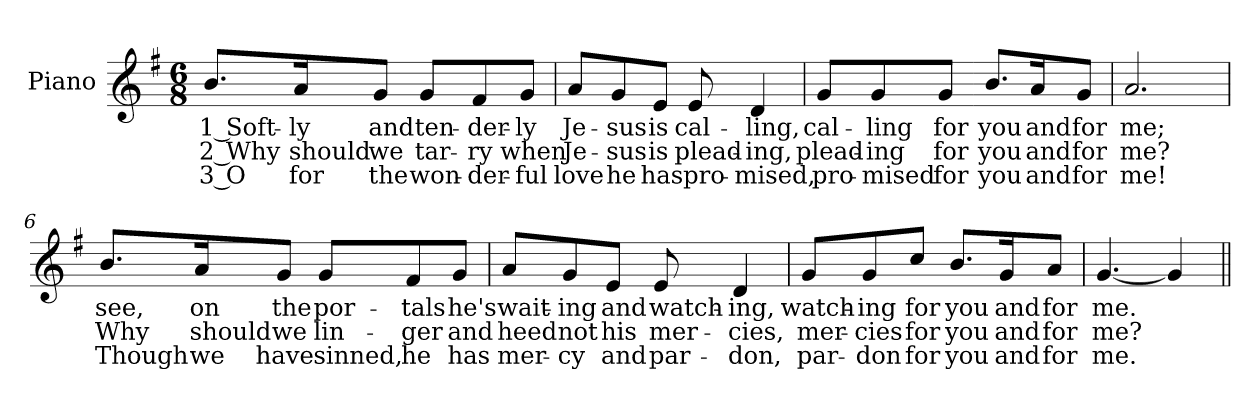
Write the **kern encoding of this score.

**kern	**text	**text	**text
*part1	*part1	*part1	*part1
*staff1	*staff1	*staff1	*staff1
*I"Piano	*	*	*
*I'Pno.	*	*	*
!!LO:PB:g=z
*clefG2	*	*	*
*k[f#]	*	*	*
*G:	*	*	*
*M6/8	*	*	*
=1	=1	=1	=1
!	!LO:LY:b:color=#000000	!LO:LY:b:color=#000000	!LO:LY:b:color=#000000
8.bi/L	1 Soft-	2 Why	3 O
!	!LO:LY:b:color=#000000	!LO:LY:b:color=#000000	!LO:LY:b:color=#000000
16ai/K	-ly	should	for
!	!LO:LY:b:color=#000000	!LO:LY:b:color=#000000	!LO:LY:b:color=#000000
8gi/J	and	we	the
!	!LO:LY:b:color=#000000	!LO:LY:b:color=#000000	!LO:LY:b:color=#000000
8gi/L	ten-	tar-	won-
!	!LO:LY:b:color=#000000	!LO:LY:b:color=#000000	!LO:LY:b:color=#000000
8f#i/	-der-	-ry	-der-
!	!LO:LY:b:color=#000000	!LO:LY:b:color=#000000	!LO:LY:b:color=#000000
8gi/J	-ly	when	-ful
=2	=2	=2	=2
!	!LO:LY:b:color=#000000	!LO:LY:b:color=#000000	!LO:LY:b:color=#000000
8ai/L	Je-	Je-	love
!	!LO:LY:b:color=#000000	!LO:LY:b:color=#000000	!LO:LY:b:color=#000000
8gi/	-sus	-sus	he
!	!LO:LY:b:color=#000000	!LO:LY:b:color=#000000	!LO:LY:b:color=#000000
8ei/J	is	is	has
!	!LO:LY:b:color=#000000	!LO:LY:b:color=#000000	!LO:LY:b:color=#000000
8ei/	cal-	plead-	pro-
!	!LO:LY:b:color=#000000	!LO:LY:b:color=#000000	!LO:LY:b:color=#000000
4di/	-ling,	-ing,	-mised,
=3	=3	=3	=3
!	!LO:LY:b:color=#000000	!LO:LY:b:color=#000000	!LO:LY:b:color=#000000
8gi/L	cal-	plead-	pro-
!	!LO:LY:b:color=#000000	!LO:LY:b:color=#000000	!LO:LY:b:color=#000000
8gi/	-ling	-ing	-mised
!	!LO:LY:b:color=#000000	!LO:LY:b:color=#000000	!LO:LY:b:color=#000000
8gi/J	for	for	for
!!LO:LB:g=z
=4-	=4-	=4-	=4-
!	!LO:LY:b:color=#000000	!LO:LY:b:color=#000000	!LO:LY:b:color=#000000
8.bi/L	you	you	you
!	!LO:LY:b:color=#000000	!LO:LY:b:color=#000000	!LO:LY:b:color=#000000
16ai/K	and	and	and
!	!LO:LY:b:color=#000000	!LO:LY:b:color=#000000	!LO:LY:b:color=#000000
8gi/J	for	for	for
=5	=5	=5	=5
!	!LO:LY:b:color=#000000	!LO:LY:b:color=#000000	!LO:LY:b:color=#000000
2.ai/	me;	me?	me!
=6	=6	=6	=6
!	!LO:LY:b:color=#000000	!LO:LY:b:color=#000000	!LO:LY:b:color=#000000
8.bi/L	see,	Why	Though
!	!LO:LY:b:color=#000000	!LO:LY:b:color=#000000	!LO:LY:b:color=#000000
16ai/K	on	should	we
!	!LO:LY:b:color=#000000	!LO:LY:b:color=#000000	!LO:LY:b:color=#000000
8gi/J	the	we	have
!	!LO:LY:b:color=#000000	!LO:LY:b:color=#000000	!LO:LY:b:color=#000000
8gi/L	por-	lin-	sinned,
!	!LO:LY:b:color=#000000	!LO:LY:b:color=#000000	!LO:LY:b:color=#000000
8f#i/	-tals	-ger	he
!	!LO:LY:b:color=#000000	!LO:LY:b:color=#000000	!LO:LY:b:color=#000000
8gi/J	he's	and	has
!!LO:LB:g=z
=7	=7	=7	=7
!	!LO:LY:b:color=#000000	!LO:LY:b:color=#000000	!LO:LY:b:color=#000000
8ai/L	wait-	heed	mer-
!	!LO:LY:b:color=#000000	!LO:LY:b:color=#000000	!LO:LY:b:color=#000000
8gi/	-ing	not	-cy
!	!LO:LY:b:color=#000000	!LO:LY:b:color=#000000	!LO:LY:b:color=#000000
8ei/J	and	his	and
!	!LO:LY:b:color=#000000	!LO:LY:b:color=#000000	!LO:LY:b:color=#000000
8ei/	watch-	mer-	par-
!	!LO:LY:b:color=#000000	!LO:LY:b:color=#000000	!LO:LY:b:color=#000000
4di/	-ing,	-cies,	-don,
=8	=8	=8	=8
!	!LO:LY:b:color=#000000	!LO:LY:b:color=#000000	!LO:LY:b:color=#000000
8gi/L	watch-	mer-	par-
!	!LO:LY:b:color=#000000	!LO:LY:b:color=#000000	!LO:LY:b:color=#000000
8gi/	-ing	-cies	-don
!	!LO:LY:b:color=#000000	!LO:LY:b:color=#000000	!LO:LY:b:color=#000000
8cci/J	for	for	for
!	!LO:LY:b:color=#000000	!LO:LY:b:color=#000000	!LO:LY:b:color=#000000
8.bi/L	you	you	you
!	!LO:LY:b:color=#000000	!LO:LY:b:color=#000000	!LO:LY:b:color=#000000
16gi/K	and	and	and
!	!LO:LY:b:color=#000000	!LO:LY:b:color=#000000	!LO:LY:b:color=#000000
8ai/J	for	for	for
=9	=9	=9	=9
!	!LO:LY:b:color=#000000	!LO:LY:b:color=#000000	!LO:LY:b:color=#000000
[4.gi/	me.	me?	me.
4gi/]	.	.	.
=||	=||	=||	=||
*-	*-	*-	*-
